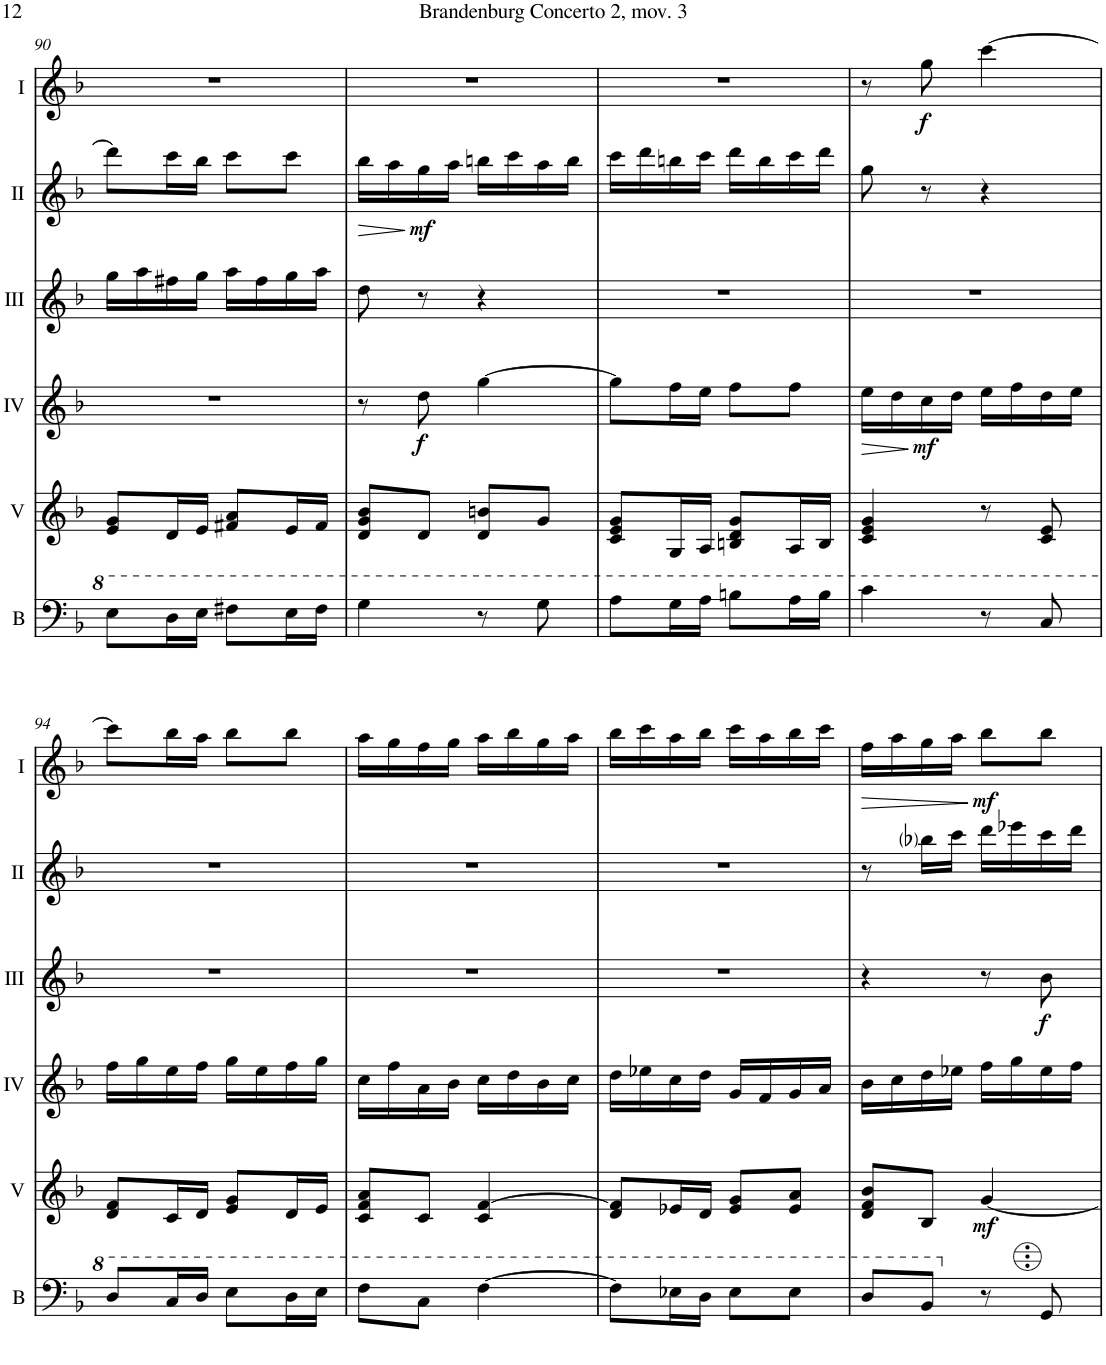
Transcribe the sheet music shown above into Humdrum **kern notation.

**kern	**kern	**dynam	**kern	**dynam	**kern	**dynam	**kern	**dynam	**kern	**dynam
*part6	*part5	*part5	*part4	*part4	*part3	*part3	*part2	*part2	*part1	*part1
*staff6	*staff5	*staff5	*staff4	*staff4	*staff3	*staff3	*staff2	*staff2	*staff1	*staff1
*I"Bass	*I"Acc. 5	*	*I"Acc. 4	*	*I"Acc. 3	*	*I"Acc. 2	*	*I"Acc. 1	*
*I'B	*	*	*	*	*	*	*	*	*	*
!!LO:PB:g=z
*clefF4	*clefG2	*	*clefG2	*	*clefG2	*	*clefG2	*	*clefG2	*
*Trd7c12	*	*	*	*	*	*	*	*	*	*
*k[b-]	*k[b-]	*	*k[b-]	*	*k[b-]	*	*k[b-]	*	*k[b-]	*
*M2/4	*M2/4	*	*M2/4	*	*M2/4	*	*M2/4	*	*M2/4	*
=90	=90	=90	=90	=90	=90	=90	=90	=90	=90	=90
8e\L	8e/ 8g/L	.	2r	.	16gg\LL	.	8ddd\L]	.	2r	.
.	.	.	.	.	16aa\	.	.	.	.	.
16d\L	16d/L	.	.	.	16ff#X\	.	16ccc\L	.	.	.
16e\JJ	16e/JJ	.	.	.	16gg\JJ	.	16bb-\JJ	.	.	.
8f#X\L	8f#X/ 8a/L	.	.	.	16aa\LL	.	8ccc\L	.	.	.
.	.	.	.	.	16ff#\	.	.	.	.	.
16e\L	16e/L	.	.	.	16gg\	.	8ccc\J	.	.	.
16f#\JJ	16f#/JJ	.	.	.	16aa\JJ	.	.	.	.	.
=91	=91	=91	=91	=91	=91	=91	=91	=91	=91	=91
!	!	!	!	!	!	!	!	!LO:HP:b	!	!
4g\	8d/ 8g/ 8b-/L	.	8r	.	8dd\	.	16bb-\LL	>	2r	.
.	.	.	.	.	.	.	16aa\	.	.	.
!	!	!	!	!LO:DY:b	!	!	!	!LO:DY:n=1:b	!	!
.	8d/J	.	8dd\	f	8r	.	16gg\	] mf	.	.
.	.	.	.	.	.	.	16aa\JJ	.	.	.
8r	8d/ 8bn/L	.	[4gg\	.	4r	.	16bbn\LL	.	.	.
.	.	.	.	.	.	.	16ccc\	.	.	.
8g\	8g/J	.	.	.	.	.	16aa\	.	.	.
.	.	.	.	.	.	.	16bb\JJ	.	.	.
=92	=92	=92	=92	=92	=92	=92	=92	=92	=92	=92
8a\L	8c/ 8e/ 8g/L	.	8gg\L]	.	2r	.	16ccc\LL	.	2r	.
.	.	.	.	.	.	.	16ddd\	.	.	.
16g\L	16G/L	.	16ff\L	.	.	.	16bbn\	.	.	.
16a\JJ	16A/JJ	.	16ee\JJ	.	.	.	16ccc\JJ	.	.	.
8bn\L	8Bn/ 8d/ 8g/L	.	8ff\L	.	.	.	16ddd\LL	.	.	.
.	.	.	.	.	.	.	16bb\	.	.	.
16a\L	16A/L	.	8ff\J	.	.	.	16ccc\	.	.	.
16b\JJ	16B/JJ	.	.	.	.	.	16ddd\JJ	.	.	.
=93	=93	=93	=93	=93	=93	=93	=93	=93	=93	=93
!	!	!	!	!LO:HP:b	!	!	!	!	!	!
4cc\	4c/ 4e/ 4g/	.	16ee\LL	>	2r	.	8gg\	.	8r	.
.	.	.	16dd\	.	.	.	.	.	.	.
!	!	!	!	!LO:DY:n=1:b	!	!	!	!	!	!LO:DY:b
.	.	.	16cc\	] mf	.	.	8r	.	8gg\	f
.	.	.	16dd\JJ	.	.	.	.	.	.	.
8r	8r	.	16ee\LL	.	.	.	4r	.	[4ccc\	.
.	.	.	16ff\	.	.	.	.	.	.	.
8c/	8c/ 8e/	.	16dd\	.	.	.	.	.	.	.
.	.	.	16ee\JJ	.	.	.	.	.	.	.
!!LO:LB:g=z
=94	=94	=94	=94	=94	=94	=94	=94	=94	=94	=94
8d/L	8d/ 8f/L	.	16ff\LL	.	2r	.	2r	.	8ccc\L]	.
.	.	.	16gg\	.	.	.	.	.	.	.
16c/L	16c/L	.	16ee\	.	.	.	.	.	16bb-\L	.
16d/JJ	16d/JJ	.	16ff\JJ	.	.	.	.	.	16aa\JJ	.
8e\L	8e/ 8g/L	.	16gg\LL	.	.	.	.	.	8bb-\L	.
.	.	.	16ee\	.	.	.	.	.	.	.
16d\L	16d/L	.	16ff\	.	.	.	.	.	8bb-\J	.
16e\JJ	16e/JJ	.	16gg\JJ	.	.	.	.	.	.	.
=95	=95	=95	=95	=95	=95	=95	=95	=95	=95	=95
8f\L	8c/ 8f/ 8a/L	.	16cc\LL	.	2r	.	2r	.	16aa\LL	.
.	.	.	16ff\	.	.	.	.	.	16gg\	.
8c\J	8c/J	.	16a\	.	.	.	.	.	16ff\	.
.	.	.	16b-\JJ	.	.	.	.	.	16gg\JJ	.
[4f\	4c/ [4f/	.	16cc\LL	.	.	.	.	.	16aa\LL	.
.	.	.	16dd\	.	.	.	.	.	16bb-\	.
.	.	.	16b-\	.	.	.	.	.	16gg\	.
.	.	.	16cc\JJ	.	.	.	.	.	16aa\JJ	.
=96	=96	=96	=96	=96	=96	=96	=96	=96	=96	=96
8f\L]	8d/ 8f/]L	.	16dd\LL	.	2r	.	2r	.	16bb-\LL	.
.	.	.	16ee-X\	.	.	.	.	.	16ccc\	.
16e-X\L	16e-X/L	.	16cc\	.	.	.	.	.	16aa\	.
16d\JJ	16d/JJ	.	16dd\JJ	.	.	.	.	.	16bb-\JJ	.
8e-\L	8e-/ 8g/L	.	16g/LL	.	.	.	.	.	16ccc\LL	.
.	.	.	16f/	.	.	.	.	.	16aa\	.
8e-\J	8e-/ 8a/J	.	16g/	.	.	.	.	.	16bb-\	.
.	.	.	16a/JJ	.	.	.	.	.	16ccc\JJ	.
=97	=97	=97	=97	=97	=97	=97	=97	=97	=97	=97
!	!	!	!	!	!	!	!	!	!	!LO:HP:b
8d/L	8d/ 8f/ 8b-/L	.	16b-\LL	.	4r	.	8r	.	16ff\LL	>
.	.	.	16cc\	.	.	.	.	.	16aa\	.
8B-/J	8B-/J	.	16dd\	.	.	.	16bb-i\LL	.	16gg\	.
.	.	.	16ee-X\JJ	.	.	.	16ccc\JJ	.	16aa\JJ	.
!	!	!LO:DY:b	!	!	!	!	!	!	!	!LO:DY:n=1:b
8r	[4g/	mf	16ff\LL	.	8r	.	16ddd\LL	.	8bb-\L	] mf
.	.	.	16gg\	.	.	.	16eee-X\	.	.	.
!	!	!	!	!	!	!LO:DY:b	!	!	!	!
8GG/	.	.	16ee-\	.	8b-\	f	16ccc\	.	8bb-\J	.
.	.	.	16ff\JJ	.	.	.	16ddd\JJ	.	.	.
=	=	=	=	=	=	=	=	=	=	=
*-	*-	*-	*-	*-	*-	*-	*-	*-	*-	*-
